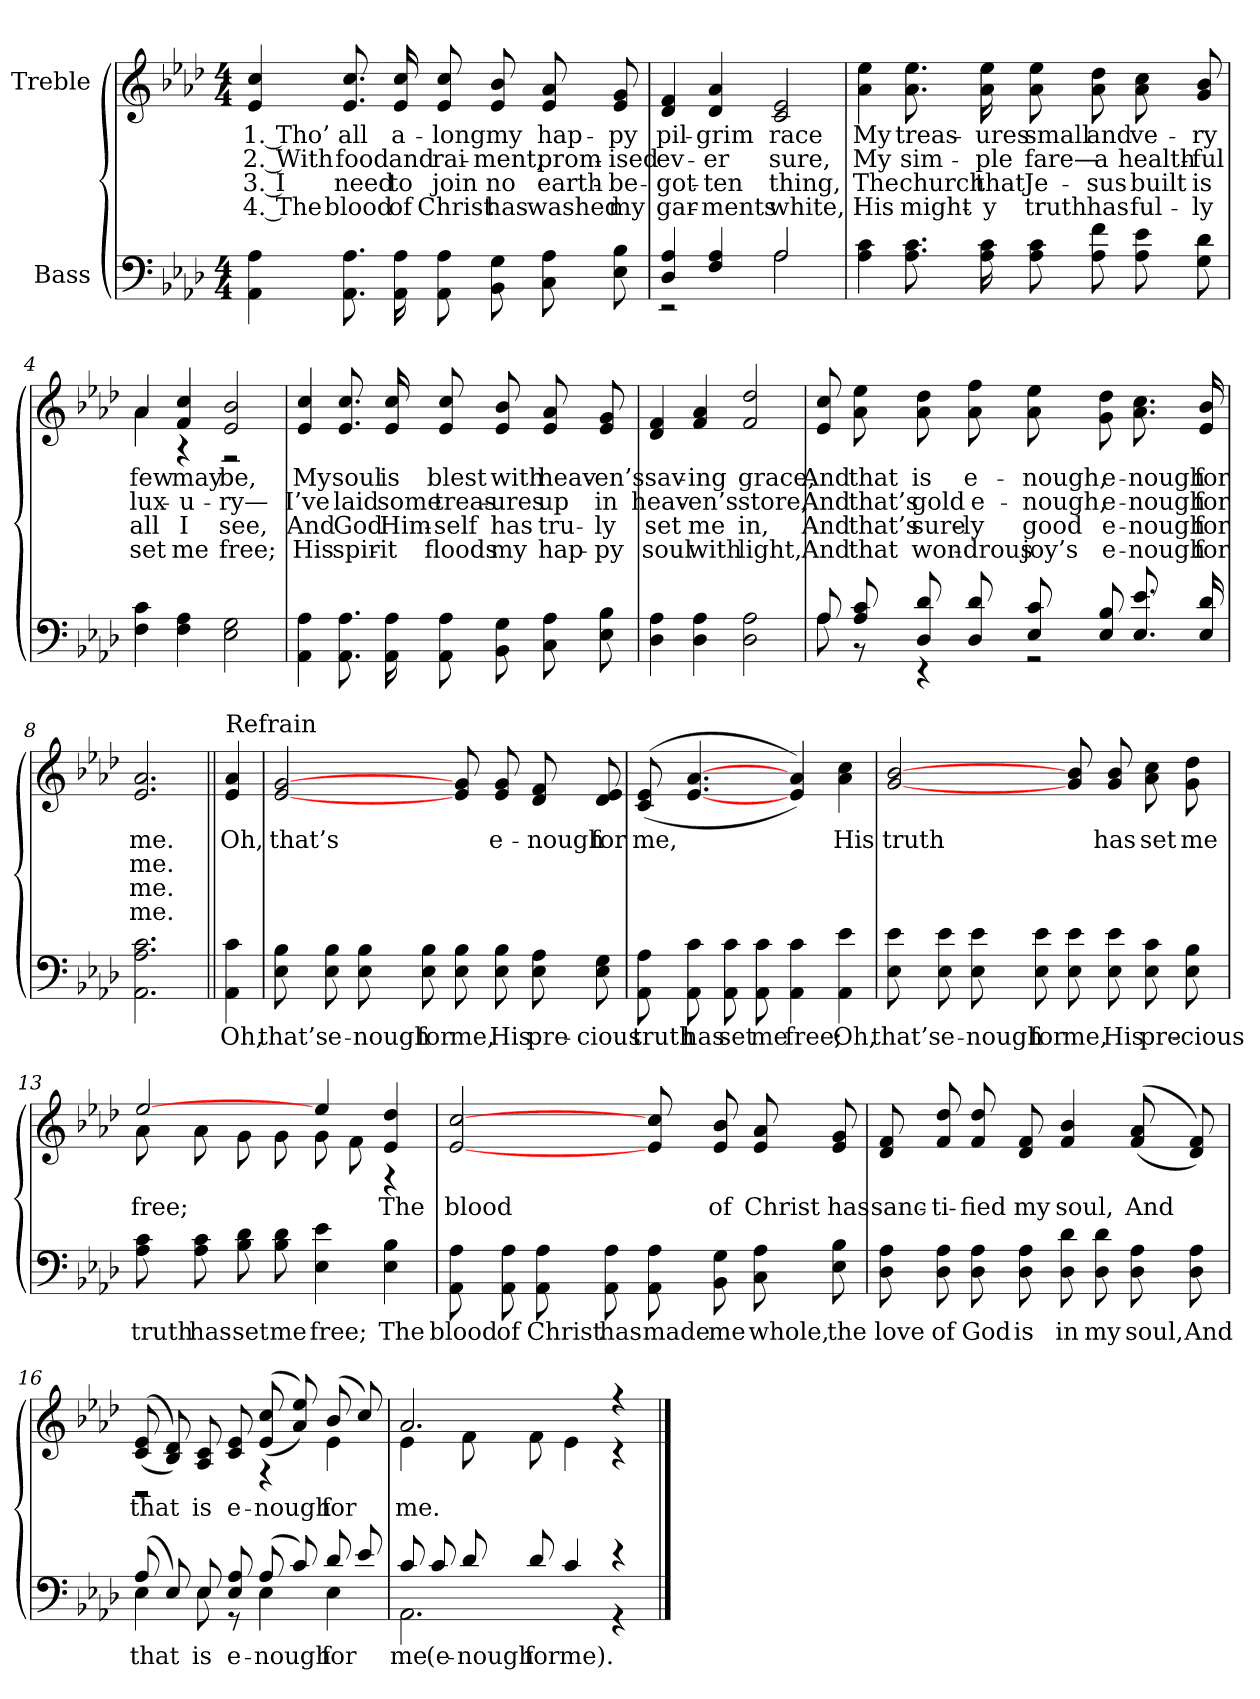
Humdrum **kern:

**kern	**text	**kern	**text	**text	**text	**text
*part2	*part2	*part1	*part1	*part1	*part1	*part1
*staff2	*staff2	*staff1	*staff1	*staff1	*staff1	*staff1
*I"Bass	*	*I"Treble	*	*	*	*
*clefF4	*	*clefG2	*	*	*	*
*k[b-e-a-d-]	*	*k[b-e-a-d-]	*	*	*	*
*A-:	*	*A-:	*	*	*	*
*M4/4	*	*M4/4	*	*	*	*
*MM100	*	*MM100	*	*	*	*
=1	=1	=1	=1	=1	=1	=1
4AA- 4A-	.	4e- 4cc	-1. Tho’	-2. With	-3. I	-4. The
8.AA- 8.A-L	.	8.e- 8.ccL	-all	-food	-need	-blood
16AA- 16A-	.	16e- 16cc	-a-	-and	-to	-of
8AA- 8A-L	.	8e- 8ccL	-long	-rai-	-join	-Christ
8BB- 8G	.	8e- 8b-	-my	-ment,	-no	-has
8C 8A-L	.	8e- 8a-L	-hap-	-prom-	-earth-	-washed
8E- 8B-	.	8e- 8g	-py	-ised	-be-	-my
=2	=2	=2	=2	=2	=2	=2
*^	*	*	*	*	*	*
4D- 4A-	2r	.	4d- 4f	-pil-	-ev-	-got-	-gar-
4F 4A-	.	.	4d- 4a-	-grim	-er	-ten	-ments
2A-	2A-	.	2c 2e-	-race	-sure,	-thing,	-white,
*v	*v	*	*	*	*	*	*
=3	=3	=3	=3	=3	=3	=3
4A- 4c	.	4a- 4ee-	-My	-My	-The	-His
8.A- 8.cL	.	8.a- 8.ee-L	-treas-	-sim-	-church	-might-
16A- 16c	.	16a- 16ee-	-ures	-ple	-that	-y
8A- 8cL	.	8a- 8ee-L	-small	-fare—	-Je-	-truth
8A- 8f	.	8a- 8dd-	-and	-a	-sus	-has
8A- 8e-L	.	8a- 8ccL	-ve-	-health-	-built	-ful-
8G 8d-	.	8g 8b-	-ry	-ful	-is	-ly
=4	=4	=4	=4	=4	=4	=4
*	*	*^	*	*	*	*
4F 4c	.	4a-	4a-	-few	-lux-	-all	-set
4F 4A-	.	4f 4cc	4r	-may	-u-	-I	-me
2E- 2G	.	2e- 2b-	2r	-be,	-ry—	-see,	-free;
*	*	*v	*v	*	*	*	*
=5	=5	=5	=5	=5	=5	=5
4AA- 4A-	.	4e- 4cc	-My	-I’ve	-And	-His
8.AA- 8.A-L	.	8.e- 8.ccL	-soul	-laid	-God	-spir-
16AA- 16A-	.	16e- 16cc	-is	-some	-Him-	-it
8AA- 8A-L	.	8e- 8ccL	-blest	-treas-	-self	-floods
8BB- 8G	.	8e- 8b-	-with	-ures	-has	-my
8C 8A-L	.	8e- 8a-L	-heav-	-up	-tru-	-hap-
8E- 8B-	.	8e- 8g	-en’s	-in	-ly	-py
=6	=6	=6	=6	=6	=6	=6
4D- 4A-	.	4d- 4f	-sav-	-heav-	-set	-soul
4D- 4A-	.	4f 4a-	-ing	-en’s	-me	-with
2D- 2A-	.	2f 2dd-	-grace,	-store,	-in,	-light,
=7	=7	=7	=7	=7	=7	=7
*^	*	*	*	*	*	*
8A-L	8A-L	.	8e- 8ccL	-And	-And	-And	-And
8A- 8c	8r	.	8a- 8ee-	-that	-that’s	-that’s	-that
8D- 8d-L	4r	.	8a- 8dd-L	-is	-gold	-sure-	-won-
8D- 8d-	.	.	8a- 8ff	-e-	-e-	-ly	-drous
8E- 8cL	2r	.	8a- 8ee-L	-nough,	-nough,	-good	-joy’s
8E- 8B-	.	.	8g 8dd-	-e-	-e-	-e-	-e-
8.E- 8.e-L	.	.	8.a- 8.ccL	-nough	-nough	-nough	-nough
16E- 16d-	.	.	16e- 16b-	-for	-for	-for	-for
*v	*v	*	*	*	*	*	*
=8	=8	=8	=8	=8	=8	=8
2.AA- 2.A- 2.c	.	2.e- 2.a-	-me.	-me.	-me.	-me.
=9||	=9||	=9||	=9||	=9||	=9||	=9||
!	!	!LO:TX:a:t=Refrain	!	!	!	!
4AA- 4c	-Oh,	4e- 4a-	-Oh,	.	.	.
=10	=10	=10	=10	=10	=10	=10
8E- 8B-L	-that’s	[2e- [2g	-that’s	.	.	.
8E- 8B-	-e-	.	.	.	.	.
8E- 8B-L	-nough	.	.	.	.	.
8E- 8B-	-for	.	.	.	.	.
8E- 8B-L	-me,	8e- 8gL	.	.	.	.
8E- 8B-	-His	8e- 8g	-e-	.	.	.
8E- 8A-L	-pre-	8d- 8fL	-nough	.	.	.
8E- 8G	-cious	8d- 8e-	-for	.	.	.
=11	=11	=11	=11	=11	=11	=11
8AA- 8A-L	-truth	((8c 8e-L	-me,	.	.	.
8AA- 8c	-has	[4.e- [4.a-	.	.	.	.
8AA- 8cL	-set	.	.	.	.	.
8AA- 8c	-me	.	.	.	.	.
4AA- 4c	-free;	4e- 4a-))	.	.	.	.
4AA- 4e-	-Oh,	4a- 4cc	-His	.	.	.
=12	=12	=12	=12	=12	=12	=12
8E- 8e-L	-that’s	[2g [2b-	-truth	.	.	.
8E- 8e-	-e-	.	.	.	.	.
8E- 8e-L	-nough	.	.	.	.	.
8E- 8e-	-for	.	.	.	.	.
8E- 8e-L	-me,	8g 8b-L	.	.	.	.
8E- 8e-	-His	8g 8b-	-has	.	.	.
8E- 8cL	-pre-	8a- 8ccL	-set	.	.	.
8E- 8B-	-cious	8g 8dd-	-me	.	.	.
=13	=13	=13	=13	=13	=13	=13
*	*	*^	*	*	*	*
8A- 8cL	-truth	[2ee-	8a-L	-free;	.	.	.
8A- 8c	-has	.	8a-	.	.	.	.
8B- 8d-L	-set	.	8gL	.	.	.	.
8B- 8d-	-me	.	8g	.	.	.	.
4E- 4e-	-free;	4ee-	8gL	.	.	.	.
.	.	.	8f	.	.	.	.
4E- 4B-	-The	4e- 4dd-	4r	-The	.	.	.
*	*	*v	*v	*	*	*	*
=14	=14	=14	=14	=14	=14	=14
8AA- 8A-L	-blood	[2e- [2cc	-blood	.	.	.
8AA- 8A-	-of	.	.	.	.	.
8AA- 8A-L	-Christ	.	.	.	.	.
8AA- 8A-	-has	.	.	.	.	.
8AA- 8A-L	-made	8e- 8ccL	.	.	.	.
8BB- 8G	-me	8e- 8b-	-of	.	.	.
8C 8A-L	-whole,	8e- 8a-L	-Christ	.	.	.
8E- 8B-	-the	8e- 8g	-has	.	.	.
=15	=15	=15	=15	=15	=15	=15
8D- 8A-L	-love	8d- 8fL	-sanc-	.	.	.
8D- 8A-	-of	8f 8dd-	-ti-	.	.	.
8D- 8A-L	-God	8f 8dd-L	-fied	.	.	.
8D- 8A-	-is	8d- 8f	-my	.	.	.
8D- 8d-L	-in	4f 4b-	-soul,	.	.	.
8D- 8d-	-my	.	.	.	.	.
8D- 8A-L	-soul,	((8f 8a-L	-And	.	.	.
8D- 8A-	-And	8d- 8f))	.	.	.	.
=16	=16	=16	=16	=16	=16	=16
*^	*	*^	*	*	*	*
(8A-L	4E-	-that	((8c 8e-L	2r	-that	.	.	.
8E-)	.	.	8B- 8d-))	.	.	.	.	.
8E-L	8E-L	-is	8A- 8cL	.	-is	.	.	.
8E- 8A-	8r	-e-	8c 8e-	.	-e-	.	.	.
(8A-L	4E-	-nough	((8e- 8ccL	4r	-nough	.	.	.
(8c)	.	.	8a- 8ee-))	.	.	.	.	.
8d-L	4E-	-for	(8b-L	4e-	-for	.	.	.
8e-	.	.	8cc)	.	.	.	.	.
=17	=17	=17	=17	=17	=17	=17	=17	=17
8cL	2.AA-	-me	2.a-	4e-	-me.	.	.	.
8c	.	-(e-	.	.	.	.	.	.
8d-L	.	-nough	.	8fL	.	.	.	.
8d-	.	-for	.	8f	.	.	.	.
4c	.	-me).	.	4e-	.	.	.	.
4r	4r	.	4r	4r	.	.	.	.
*v	*v	*	*	*	*	*	*	*
*	*	*v	*v	*	*	*	*
==	==	==	==	==	==	==
*-	*-	*-	*-	*-	*-	*-
